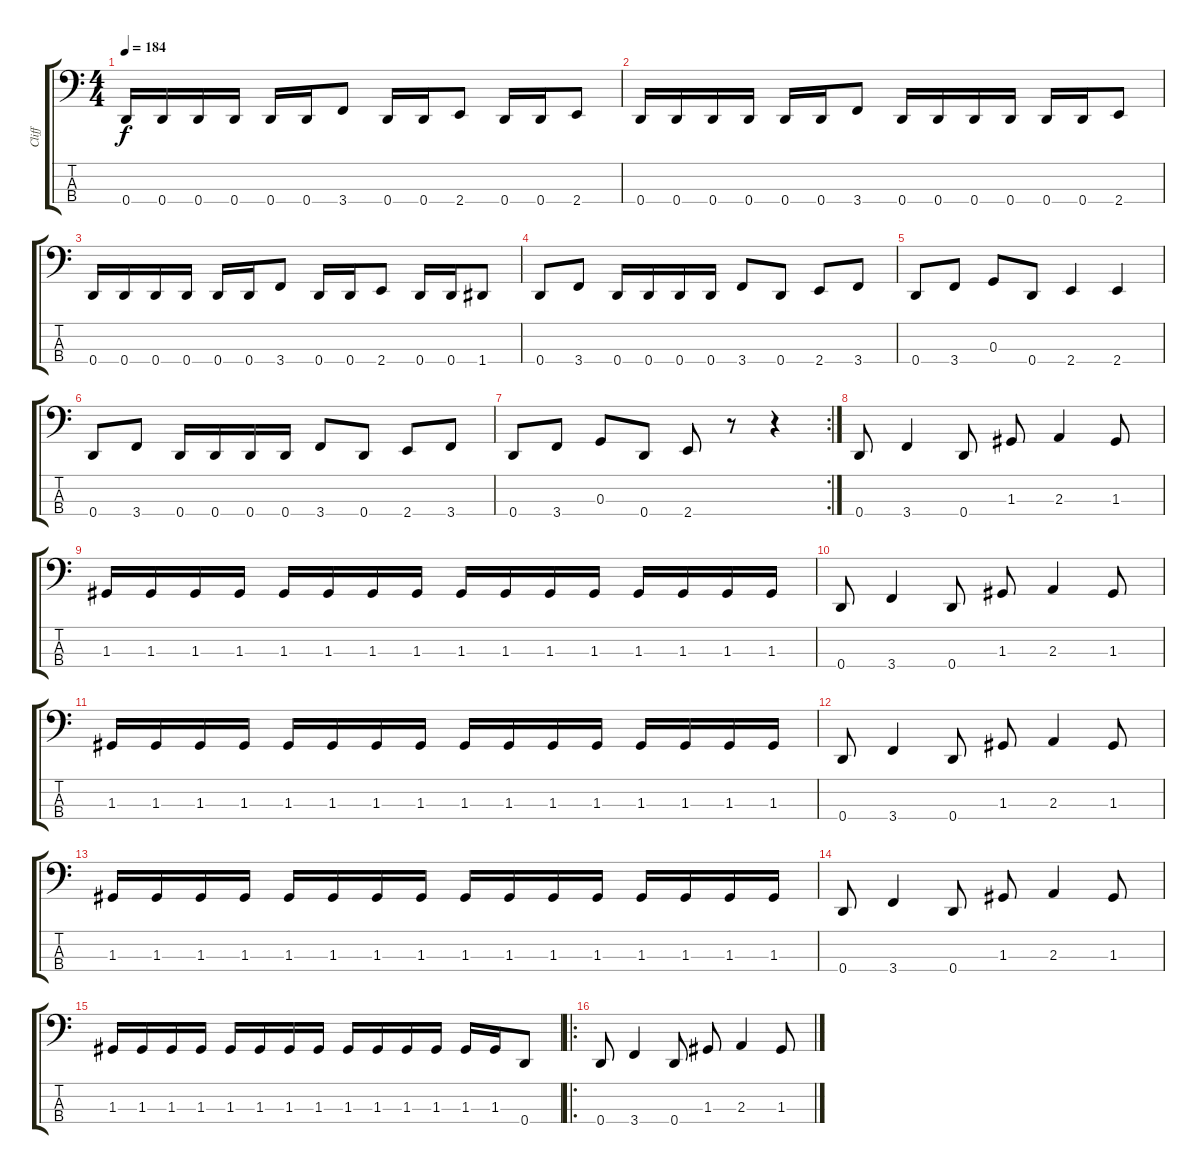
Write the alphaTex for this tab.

\track ("Cliff" "Cliff") {instrument electricbassfinger}
\staff {score tabs}
\tuning (F2 C2 G1 D1) {hide}
\ts (4 4)
\tempo 184
\clef f4
\ks c
0.4.16{dy f} 0.4.16 0.4.16 0.4.16 0.4.16 0.4.16 3.4.8 0.4.16 0.4.16 2.4.8 0.4.16 0.4.16 2.4.8 |
0.4.16 0.4.16 0.4.16 0.4.16 0.4.16 0.4.16 3.4.8 0.4.16 0.4.16 0.4.16 0.4.16 0.4.16 0.4.16 2.4.8 |
0.4.16 0.4.16 0.4.16 0.4.16 0.4.16 0.4.16 3.4.8 0.4.16 0.4.16 2.4.8 0.4.16 0.4.16 1.4.8 |
0.4.8 3.4.8 0.4.16 0.4.16 0.4.16 0.4.16 3.4.8 0.4.8 2.4.8 3.4.8 |
0.4.8 3.4.8 0.3.8 0.4.8 2.4.4 2.4.4 |
0.4.8 3.4.8 0.4.16 0.4.16 0.4.16 0.4.16 3.4.8 0.4.8 2.4.8 3.4.8 |
\rc 2
0.4.8 3.4.8 0.3.8 0.4.8 2.4.8 r.8 r.4 |
0.4.8 3.4.4 0.4.8 1.3.8 2.3.4 1.3.8 |
1.3.16 1.3.16 1.3.16 1.3.16 1.3.16 1.3.16 1.3.16 1.3.16 1.3.16 1.3.16 1.3.16 1.3.16 1.3.16 1.3.16 1.3.16 1.3.16 |
0.4.8 3.4.4 0.4.8 1.3.8 2.3.4 1.3.8 |
1.3.16 1.3.16 1.3.16 1.3.16 1.3.16 1.3.16 1.3.16 1.3.16 1.3.16 1.3.16 1.3.16 1.3.16 1.3.16 1.3.16 1.3.16 1.3.16 |
0.4.8 3.4.4 0.4.8 1.3.8 2.3.4 1.3.8 |
1.3.16 1.3.16 1.3.16 1.3.16 1.3.16 1.3.16 1.3.16 1.3.16 1.3.16 1.3.16 1.3.16 1.3.16 1.3.16 1.3.16 1.3.16 1.3.16 |
0.4.8 3.4.4 0.4.8 1.3.8 2.3.4 1.3.8 |
1.3.16 1.3.16 1.3.16 1.3.16 1.3.16 1.3.16 1.3.16 1.3.16 1.3.16 1.3.16 1.3.16 1.3.16 1.3.16 1.3.16 0.4.8 |
\ro
0.4.8 3.4.4 0.4.8 1.3.8 2.3.4 1.3.8
